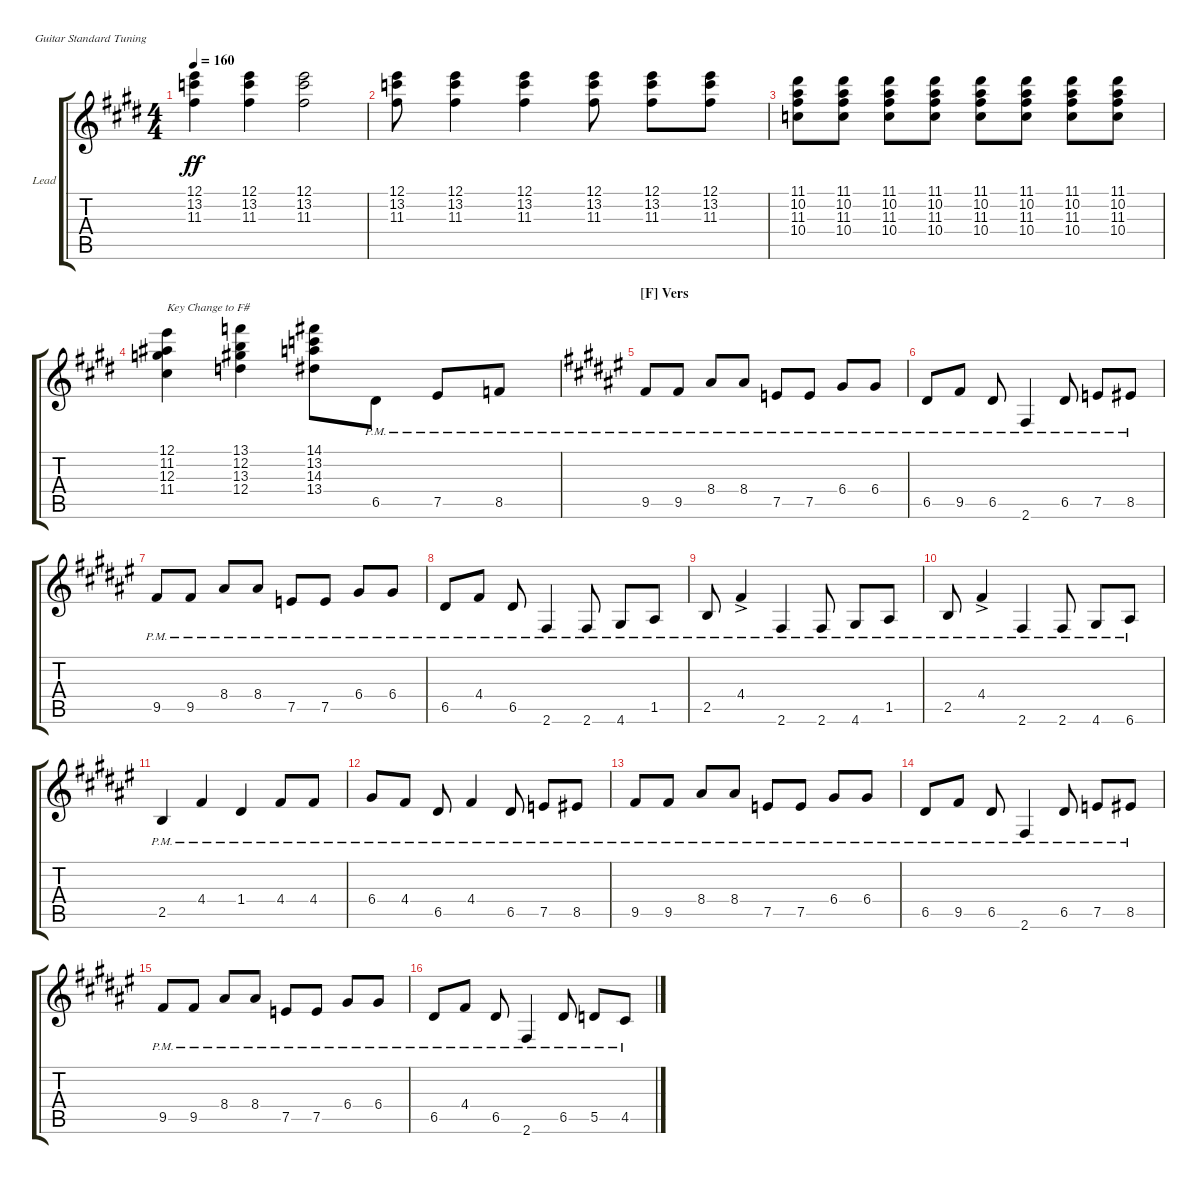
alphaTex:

\defaultSystemsLayout 4
\bracketExtendMode groupsimilarinstruments
\firstSystemTrackNameOrientation horizontal
\otherSystemsTrackNameOrientation horizontal
\track ("Lead Guitar" "Lead") {instrument acousticguitarsteel}
\staff {score tabs}
\tuning (E4 B3 G3 D3 A2 E2)
\ts (4 4)
\tempo 160
\clef g2
\ks e
(12.1 13.2 11.3).4{dy ff} (12.1 13.2 11.3).4 (12.1 13.2 11.3).2 |
(12.1 13.2 11.3).8 (12.1 13.2 11.3).4 (12.1 13.2 11.3).4 (12.1 13.2 11.3).8 (12.1 13.2 11.3).8 (12.1 13.2 11.3).8 |
(11.1 10.2 11.3 10.4).8 (10.2 11.1 11.3 10.4).8 (11.1 10.2 11.3 10.4).8 (10.2 11.1 11.3 10.4).8 (11.1 10.2 11.3 10.4).8 (10.2 11.1 11.3 10.4).8 (11.1 10.2 11.3 10.4).8 (10.2 11.1 11.3 10.4).8 |
(11.4 12.3 11.2 12.1).4{txt "Key Change to F#"} (13.1 12.2 13.3 12.4).4 (13.4 14.3 13.2 14.1).8 6.5{pm}.8 7.5{pm}.8 8.5{pm}.8 |
\section ("F" "Vers")
\ks f#
9.5{pm}.8 9.5{pm}.8 8.4{pm}.8 8.4{pm}.8 7.5{pm}.8 7.5{pm}.8 6.4{pm}.8 6.4{pm}.8 |
6.5{pm}.8 9.5{pm}.8 6.5{pm}.8 2.6{pm}.4 6.5{pm}.8 7.5{pm}.8 8.5{pm}.8 |
9.5{pm}.8 9.5{pm}.8 8.4{pm}.8 8.4{pm}.8 7.5{pm}.8 7.5{pm}.8 6.4{pm}.8 6.4{pm}.8 |
6.5{pm}.8 4.4{pm}.8 6.5{pm}.8 2.6{pm}.4 2.6{pm}.8 4.6{pm}.8 1.5{pm}.8 |
2.5{pm}.8 4.4{ac pm}.4 2.6{pm}.4 2.6{pm}.8 4.6{pm}.8 1.5{pm}.8 |
2.5{pm}.8 4.4{ac pm}.4 2.6{pm}.4 2.6{pm}.8 4.6{pm}.8 6.6{pm}.8 |
2.5{pm}.4 4.4{pm}.4 1.4{pm}.4 4.4{pm}.8 4.4{pm}.8 |
6.4{pm}.8 4.4{pm}.8 6.5{pm}.8 4.4{pm}.4 6.5{pm}.8 7.5{pm}.8 8.5{pm}.8 |
9.5{pm}.8 9.5{pm}.8 8.4{pm}.8 8.4{pm}.8 7.5{pm}.8 7.5{pm}.8 6.4{pm}.8 6.4{pm}.8 |
6.5{pm}.8 9.5{pm}.8 6.5{pm}.8 2.6{pm}.4 6.5{pm}.8 7.5{pm}.8 8.5{pm}.8 |
9.5{pm}.8 9.5{pm}.8 8.4{pm}.8 8.4{pm}.8 7.5{pm}.8 7.5{pm}.8 6.4{pm}.8 6.4{pm}.8 |
6.5{pm}.8 4.4{pm}.8 6.5{pm}.8 2.6{pm}.4 6.5{pm}.8 5.5{pm}.8 4.5{pm}.8
